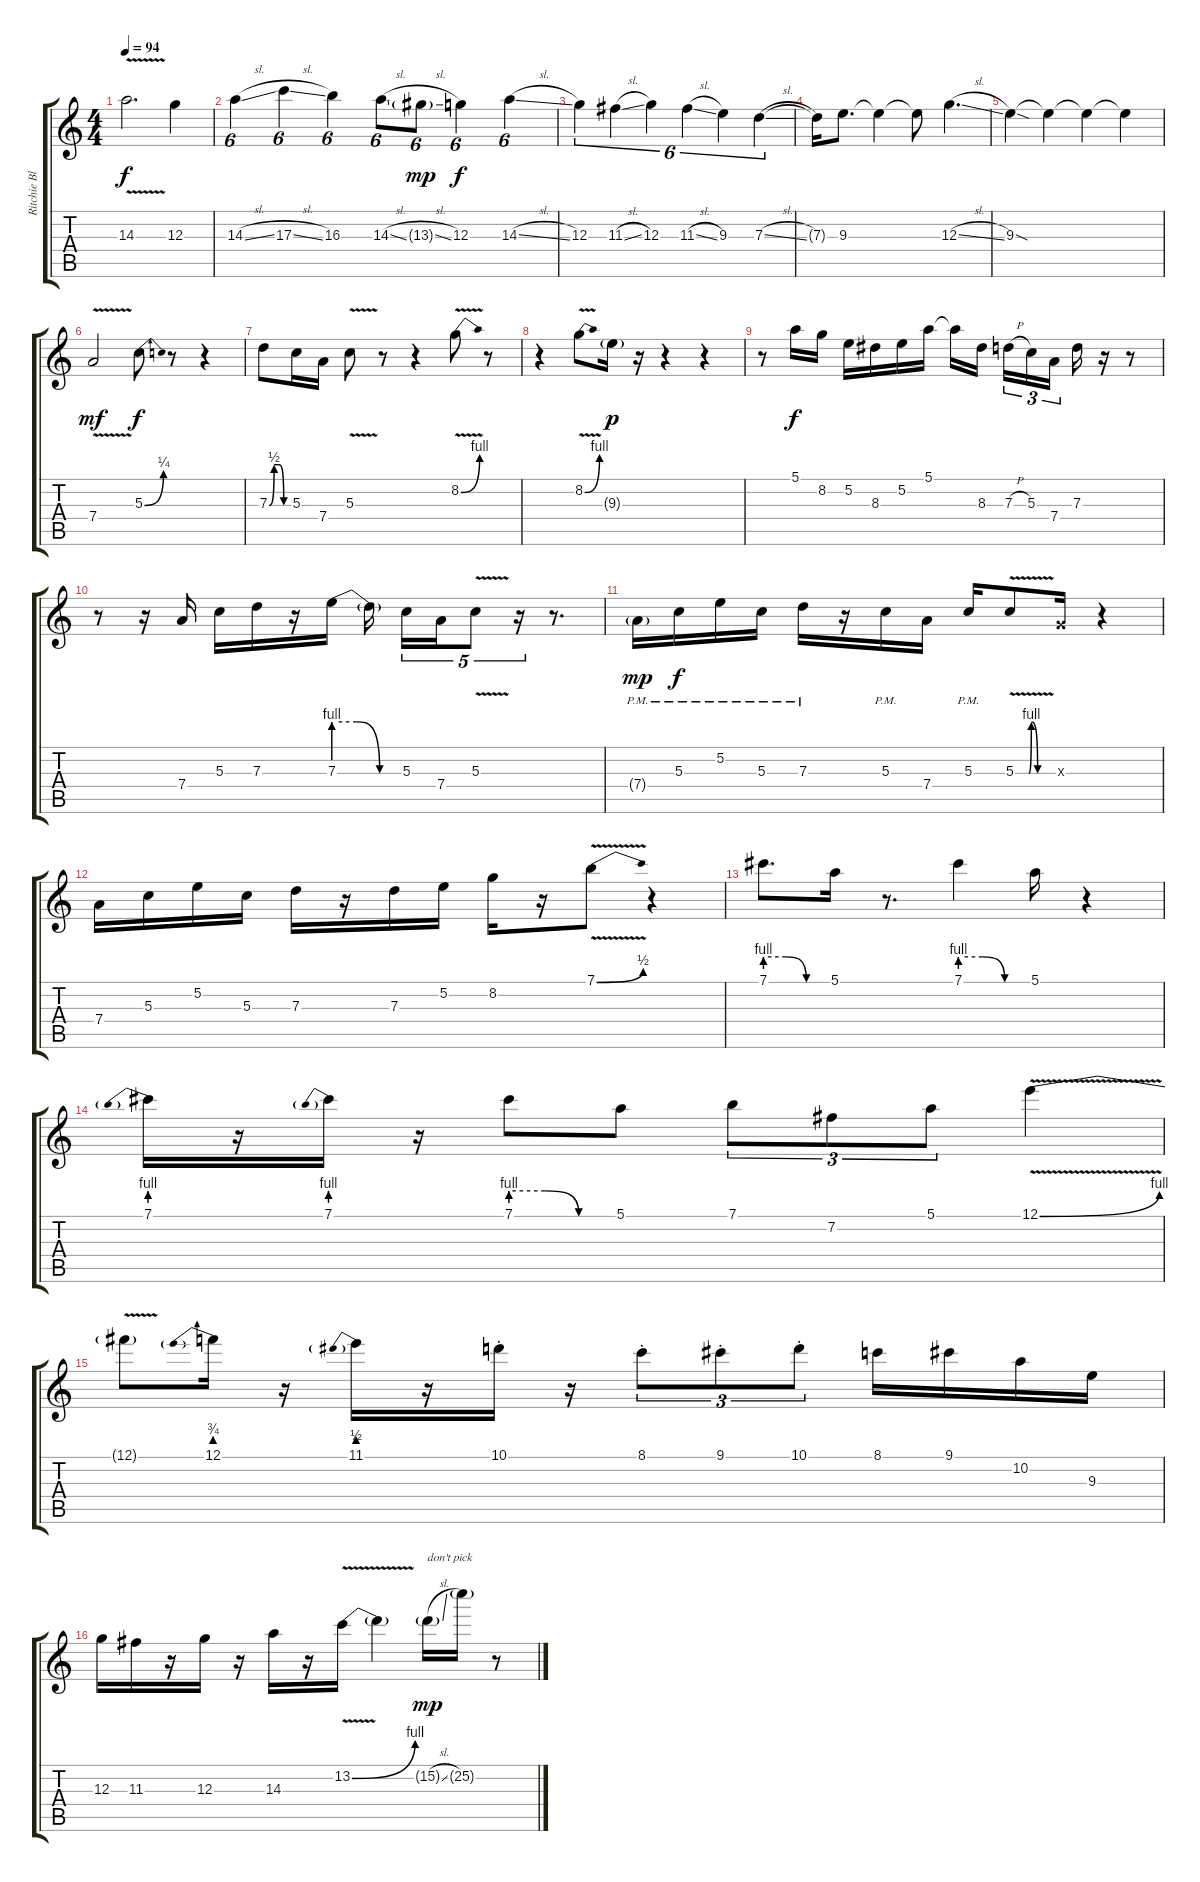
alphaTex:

\track ("Ritchie Blackmore (Lead)" "Ritchie Bl") {instrument overdrivenguitar}
\staff {score tabs}
\tuning (E4 B3 G3 D3 A2 E2) {hide}
\ts (4 4)
\tempo 94
\clef g2
\ks c
14.3{v}.2{d dy f} 12.3.4 |
14.3{sl}.4{tu (6 4)} 17.3{sl}.4{tu (6 4)} 16.3.4{tu (6 4)} 14.3{sl}.8{tu (6 4)} 13.3{sl g}.8{tu (6 4) dy mp} 12.3.4{tu (6 4) dy f} 14.3{sl}.4{tu (6 4)} |
12.3.4{tu (6 4)} 11.3{sl}.4{tu (6 4)} 12.3.4{tu (6 4)} 11.3{sl}.4{tu (6 4)} 9.3.4{tu (6 4)} 7.3{sl}.4{tu (6 4)} |
7.3{t}.16 9.3.8{d} 9.3{t}.4 9.3{t}.8 12.3{sl}.4{d} |
9.3{sod}.4{volume 0} 9.3{t}.4 9.3{t}.4 9.3{t}.4 |
7.4{v}.2{dy mf volume 14 instrument electricguitarjazz} 5.3{be (bend 0 0 60 1)}.8{dy f instrument overdrivenguitar} r.8 r.4 |
7.3{be (custom 0 0 15 2 30 2 45 0 60 0)}.8 5.3.16 7.4.16 5.3{v}.8 r.8 r.4 8.2{be (bend 0 0 60 4) v}.8 r.8 |
r.4 8.2{be (bend 0 0 60 4) v}.8 9.3{g}.16{dy p} r.16 r.4 r.4 |
r.8 5.1.16{dy f} 8.2.16 5.2.16 8.3.16 5.2.16 5.1.16 5.1{t}.16 8.3.16{beam splitsecondary} 7.3{h}.16{tu (3 2)} 5.3.16{tu (3 2)} 7.4.16{tu (3 2)} 7.3.16 r.16 r.8 |
r.8 r.16 7.4.16 5.3.16 7.3.16 r.16 7.3{be (custom 0 4 20 4 40 0 60 0)}.16 7.3{t}.16{beam splitsecondary} 5.3.16{tu (5 4)} 7.4.16{tu (5 4)} 5.3{v}.8{tu (5 4)} r.16{tu (5 4)} r.8{d} |
7.4{g pm}.16{dy mp} 5.3{pm}.16{dy f} 5.2{pm}.16 5.3{pm}.16 7.3{pm}.16 r.16 5.3{pm}.16 7.4.16 5.3{pm}.16 5.3{be (custom 0 0 21 0 25 4 35 0 45 0 60 0) v}.8 0.3{x}.16 r.4 |
7.4.16 5.3.16 5.2.16 5.3.16 7.3.16 r.16 7.3.16 5.2.16 8.2.16 r.16 7.1{be (bend 0 0 60 2) v}.8 r.4 |
7.1{be (custom 0 4 20 4 40 0 60 0)}.8{d} 5.1.16 r.8{d} 7.1{be (custom 0 4 20 4 40 0 60 0)}.4 5.1.16 r.4 |
7.1{be (prebend 0 4 60 4)}.16 r.16 7.1{be (prebend 0 4 60 4)}.16 r.16 7.1{be (custom 0 4 20 4 40 0 60 0)}.8 5.1.8 7.1.8{tu (3 2)} 7.2.8{tu (3 2)} 5.1.8{tu (3 2)} 12.1{be (bend 0 0 60 4) v}.4 |
12.1{t}.8 12.1{be (prebend 0 3 60 3)}.16 r.16 11.1{be (prebend 0 2 60 2)}.16 r.16 10.1{st}.16 r.16 8.1{st}.8{tu (3 2)} 9.1{st}.8{tu (3 2)} 10.1{st}.8{tu (3 2)} 8.1.16 9.1.16 10.2.16 9.3.16 |
12.3.16 11.3.16 r.16 12.3.16 r.16 14.3.16 r.16 13.2{be (bend 0 0 60 4) v}.16 13.2{t}.4 15.2{sl g}.16{txt "don't pick" dy mp} 25.2{g}.16 r.8
